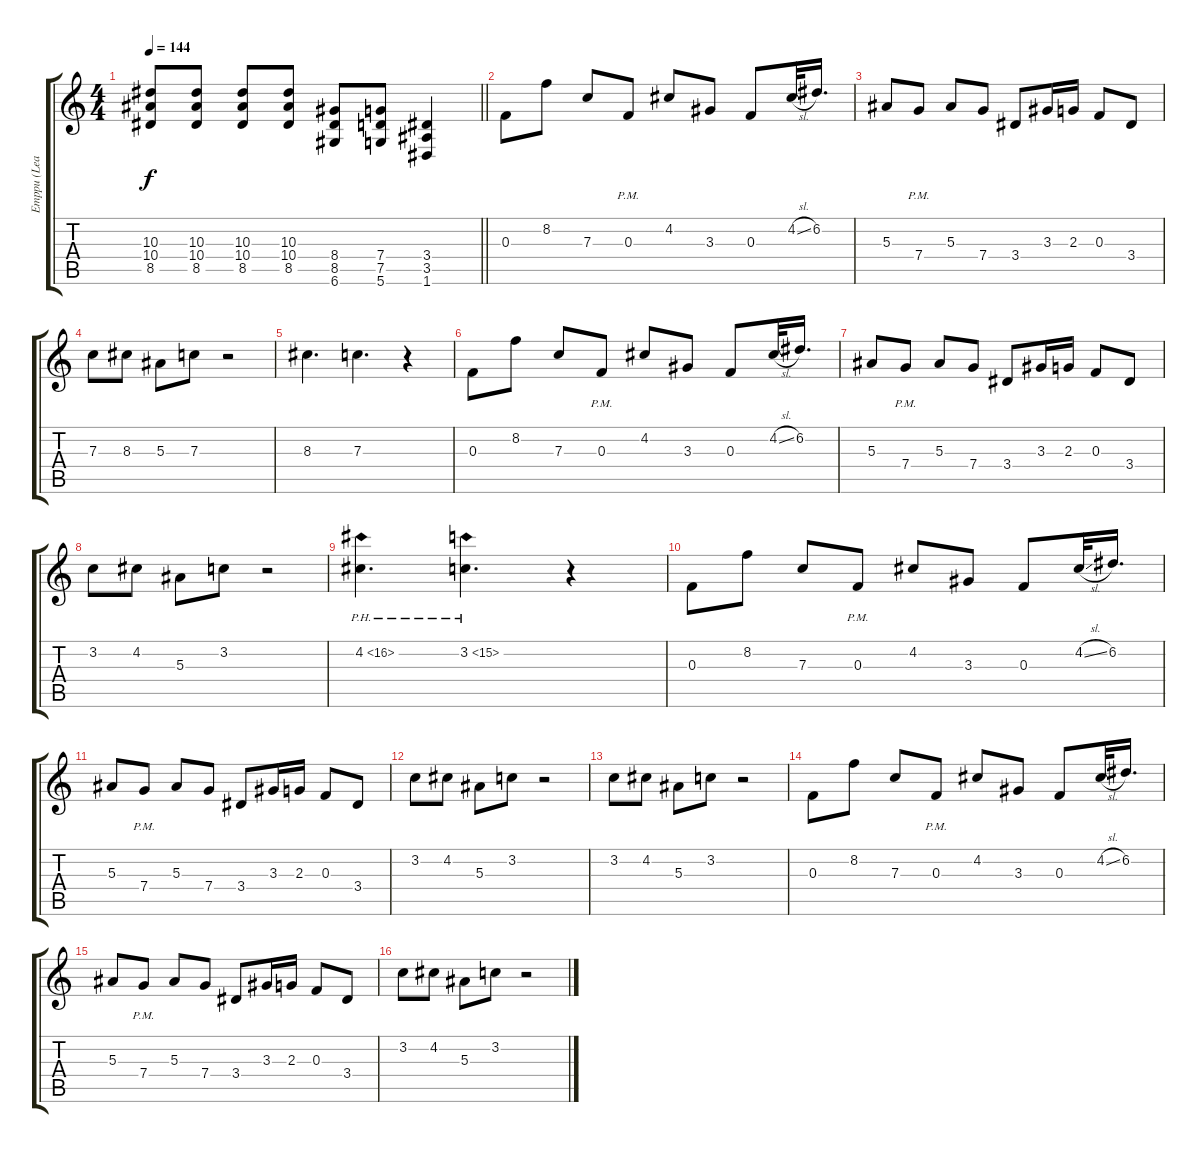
\track ("Emppu (Lead)" "Emppu (Lea") {instrument distortionguitar}
\staff {score tabs}
\tuning (D4 A3 F3 C3 G2 D2) {hide}
\ts (4 4)
\tempo 144
\clef g2
\barLineRight lightlight
\ks c
(10.3 10.4 8.5).8{dy f} (10.3 10.4 8.5).8 (10.3 10.4 8.5).8 (10.3 10.4 8.5).8 (8.4 8.5 6.6).8 (7.4 7.5 5.6).8 (3.4 3.5 1.6).4 |
0.3.8 8.2.8 7.3.8 0.3{pm}.8 4.2.8 3.3.8 0.3.8 4.2{sl}.32 6.2.16{d} |
5.3.8 7.4{pm}.8 5.3.8 7.4.8 3.4.8 3.3.16 2.3.16 0.3.8 3.4.8 |
7.3.8 8.3.8 5.3.8 7.3.8 r.2 |
8.3.4{d} 7.3.4{d} r.4 |
0.3.8 8.2.8 7.3.8 0.3{pm}.8 4.2.8 3.3.8 0.3.8 4.2{sl}.32 6.2.16{d} |
5.3.8 7.4{pm}.8 5.3.8 7.4.8 3.4.8 3.3.16 2.3.16 0.3.8 3.4.8 |
3.2.8 4.2.8 5.3.8 3.2.8 r.2 |
4.2{ph 12}.4{d} 3.2{ph 12}.4{d} r.4 |
0.3.8 8.2.8 7.3.8 0.3{pm}.8 4.2.8 3.3.8 0.3.8 4.2{sl}.32 6.2.16{d} |
5.3.8 7.4{pm}.8 5.3.8 7.4.8 3.4.8 3.3.16 2.3.16 0.3.8 3.4.8 |
3.2.8 4.2.8 5.3.8 3.2.8 r.2 |
3.2.8 4.2.8 5.3.8 3.2.8 r.2 |
0.3.8 8.2.8 7.3.8 0.3{pm}.8 4.2.8 3.3.8 0.3.8 4.2{sl}.32 6.2.16{d} |
5.3.8 7.4{pm}.8 5.3.8 7.4.8 3.4.8 3.3.16 2.3.16 0.3.8 3.4.8 |
3.2.8 4.2.8 5.3.8 3.2.8 r.2
